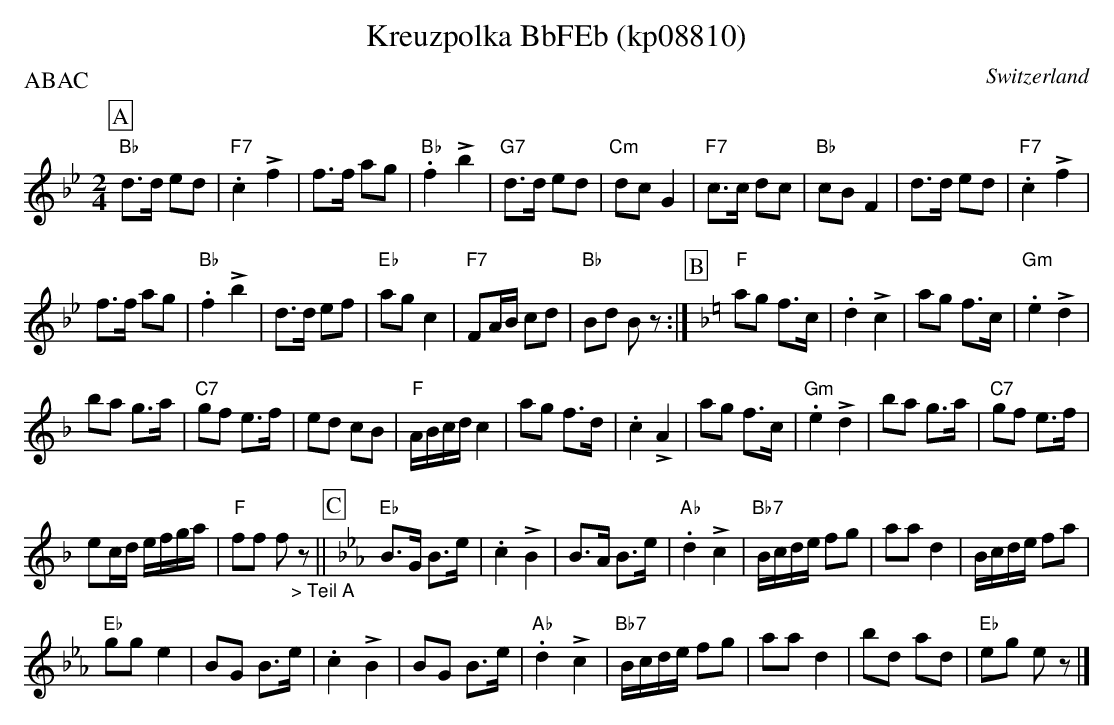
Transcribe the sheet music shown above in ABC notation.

X:1
T: Kreuzpolka BbFEb (kp08810)
P:ABAC
O:Switzerland
M:2/4
L:1/8
K:Bb major
[P:A] "Bb"d>d ed | "F7".c2+>+f2 | f>f ag | "Bb".f2+>+b2 | "G7"d>d ed | "Cm"dcG2 | "F7"c>c dc | "Bb"cBF2 |  d>d ed | "F7".c2+>+f2 |
f>f ag | "Bb".f2+>+b2 | d>d ef | "Eb"agc2 | "F7"FA/B/ cd | "Bb"Bd Bz :| [P:B] [K:F] "F"ag f>c | .d2+>+c2 | ag f>c | "Gm".e2+>+d2 |
ba g>a | "C7"gf e>f | ed cB | "F"A/B/c/d/ c2 | ag f>d | .c2+>+A2 | ag f>c | "Gm".e2+>+d2 | ba g>a | "C7"gf e>f |
ec/d/ e/f/g/a/ | "F"ff f"_> Teil A"z || [P:C] [K:Eb] "Eb"B>G B>e | .c2+>+B2 | B>A B>e | "Ab".d2 +>+c2 | "Bb7"B/c/d/e/ fg | aad2 | B/c/d/e/ fa |
"Eb"gge2 | BG B>e | .c2+>+B2 | BG B>e | "Ab".d2+>+c2 | "Bb7"B/c/d/e/ fg | aad2 | bd ad | "Eb"eg ez |]
